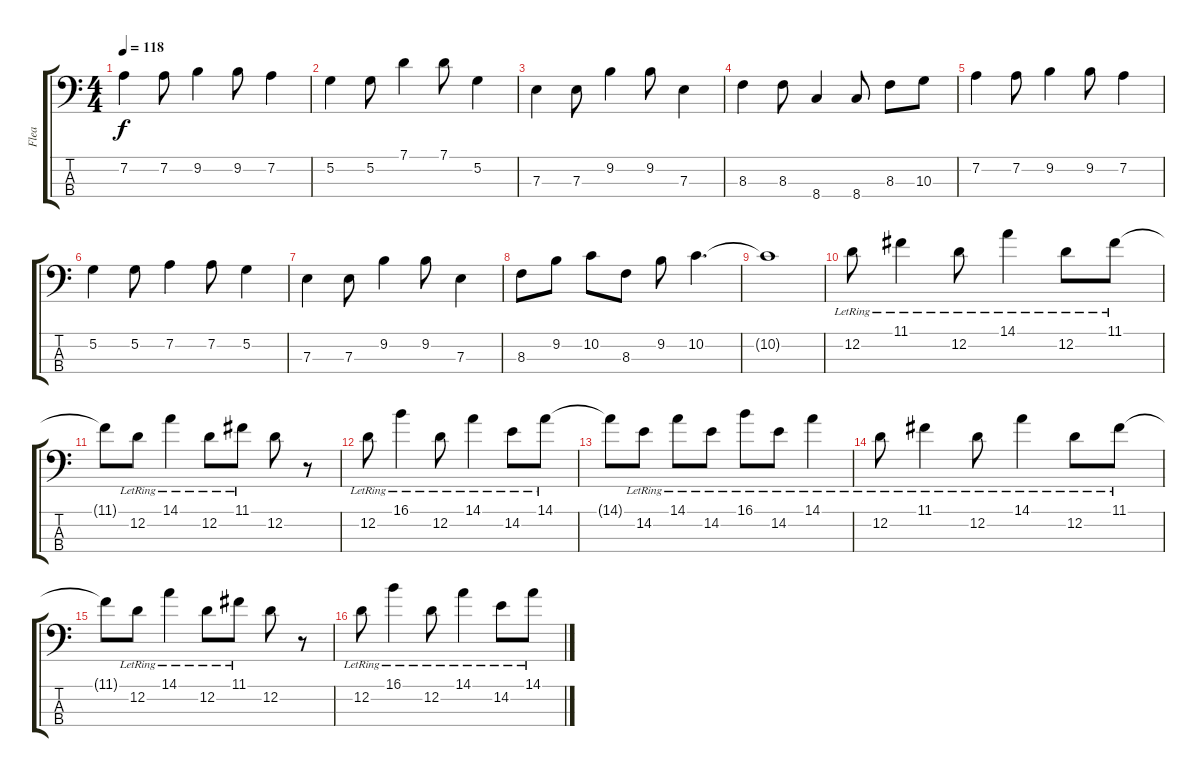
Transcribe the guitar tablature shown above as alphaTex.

\track ("Flea" "Flea") {instrument electricbassfinger}
\staff {score tabs}
\tuning (G2 D2 A1 E1) {hide}
\ts (4 4)
\tempo 118
\clef f4
\ks c
7.2.4{dy f} 7.2.8 9.2.4 9.2.8 7.2.4 |
5.2.4 5.2.8 7.1.4 7.1.8 5.2.4 |
7.3.4 7.3.8 9.2.4 9.2.8 7.3.4 |
8.3.4 8.3.8 8.4.4 8.4.8 8.3.8 10.3.8 |
7.2.4 7.2.8 9.2.4 9.2.8 7.2.4 |
5.2.4 5.2.8 7.2.4 7.2.8 5.2.4 |
7.3.4 7.3.8 9.2.4 9.2.8 7.3.4 |
8.3.8 9.2.8 10.2.8 8.3.8 9.2.8 10.2.4{d} |
10.2{t}.1 |
12.2{lr}.8 11.1{lr}.4 12.2{lr}.8 14.1{lr}.4 12.2{lr}.8 11.1{lr}.8 |
11.1{t}.8 12.2{lr}.8 14.1{lr}.4 12.2{lr}.8 11.1{lr}.8 12.2.8 r.8 |
12.2{lr}.8 16.1{lr}.4 12.2{lr}.8 14.1{lr}.4 14.2{lr}.8 14.1{lr}.8 |
14.1{t}.8 14.2{lr}.8 14.1{lr}.8 14.2{lr}.8 16.1{lr}.8 14.2{lr}.8 14.1{lr}.4 |
12.2{lr}.8 11.1{lr}.4 12.2{lr}.8 14.1{lr}.4 12.2{lr}.8 11.1{lr}.8 |
11.1{t}.8 12.2{lr}.8 14.1{lr}.4 12.2{lr}.8 11.1{lr}.8 12.2.8 r.8 |
12.2{lr}.8 16.1{lr}.4 12.2{lr}.8 14.1{lr}.4 14.2{lr}.8 14.1{lr}.8
